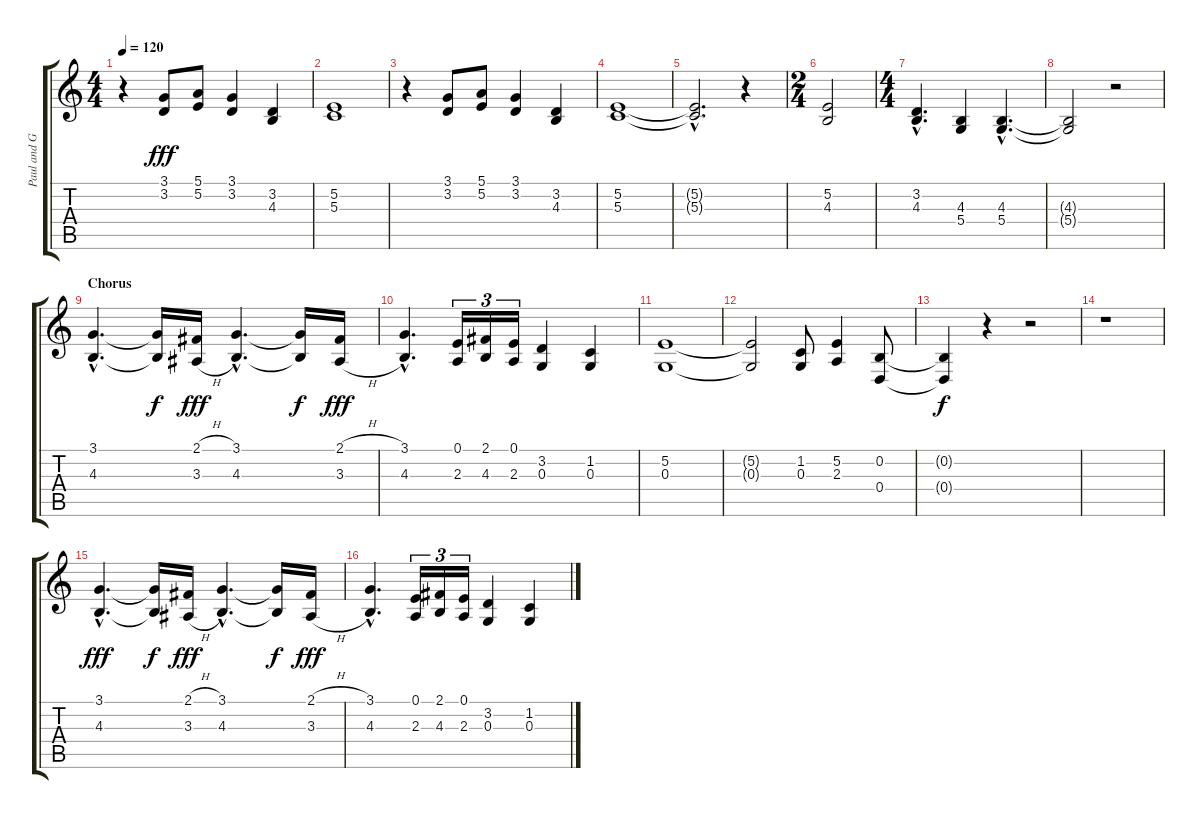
\track ("Paul and George" "Paul and G") {instrument frenchhorn}
\staff {score tabs}
\tuning (E4 B3 G3 D3 A2 E2) {hide}
\ts (4 4)
\tempo 120
\clef g2
\ks c
r.4{dy fff} (3.1 3.2).8 (5.1 5.2).8 (3.1 3.2).4 (3.2 4.3).4 |
(5.2 5.3).1 |
r.4 (3.1 3.2).8 (5.1 5.2).8 (3.1 3.2).4 (3.2 4.3).4 |
(5.2 5.3).1 |
(5.2{hac t} 5.3{hac t}).2{d} r.4 |
\ts (2 4)
(5.2 4.3).2 |
\ts (4 4)
(3.2{hac} 4.3{hac}).4{d} (4.3 5.4).4 (4.3{hac} 5.4{hac}).4{d} |
(4.3{t} 5.4{t}).2 r.2 |
\section ("" "Chorus")
(3.1{hac} 4.3{hac}).4{d} (3.1{t} 4.3{t}).16{dy f} (2.1{h} 3.3{h}).16{dy fff} (3.1{hac} 4.3{hac}).4{d} (3.1{t} 4.3{t}).16{dy f} (2.1{h} 3.3{h}).16{dy fff} |
(3.1{hac} 4.3{hac}).4{d} (0.1 2.3).16{tu (3 2)} (2.1 4.3).16{tu (3 2)} (0.1 2.3).16{tu (3 2)} (3.2 0.3).4 (1.2 0.3).4 |
(5.2 0.3).1 |
(5.2{t} 0.3{t}).2 (1.2 0.3).8 (5.2 2.3).4 (0.2 0.4).8 |
(0.2{t} 0.4{t}).4{dy f} r.4 r.2 |
r.1 |
(3.1{hac} 4.3{hac}).4{d dy fff} (3.1{t} 4.3{t}).16{dy f} (2.1{h} 3.3{h}).16{dy fff} (3.1{hac} 4.3{hac}).4{d} (3.1{t} 4.3{t}).16{dy f} (2.1{h} 3.3{h}).16{dy fff} |
(3.1{hac} 4.3{hac}).4{d} (0.1 2.3).16{tu (3 2)} (2.1 4.3).16{tu (3 2)} (0.1 2.3).16{tu (3 2)} (3.2 0.3).4 (1.2 0.3).4
